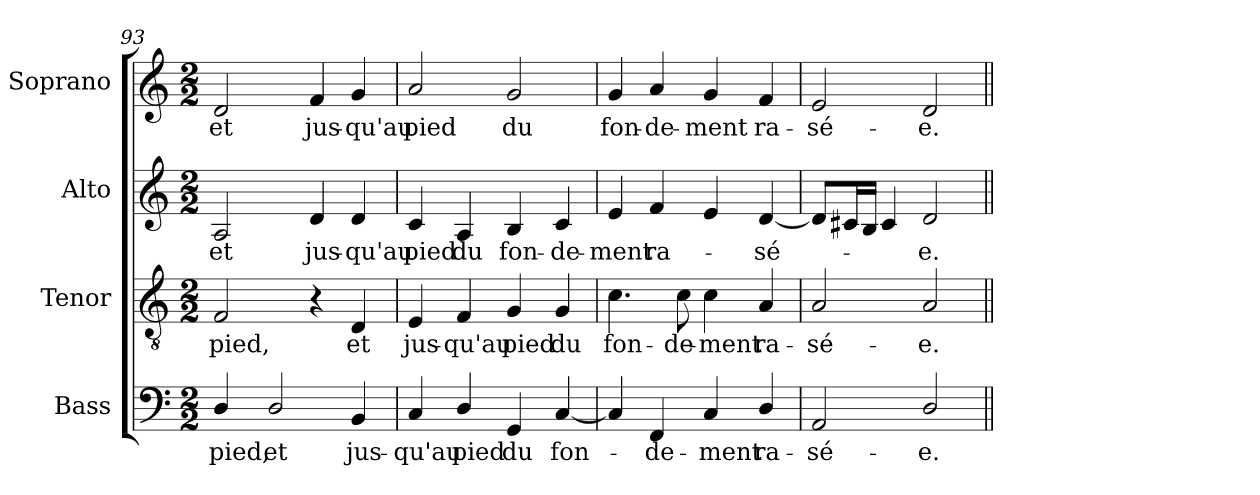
**kern	**text	**kern	**text	**kern	**text	**kern	**text
*part4	*part4	*part3	*part3	*part2	*part2	*part1	*part1
*staff4	*staff4	*staff3	*staff3	*staff2	*staff2	*staff1	*staff1
*I"Bass	*	*I"Tenor	*	*I"Alto	*	*I"Soprano	*
*I'B.	*	*I'T.	*	*I'A.	*	*I'S.	*
!!LO:PB:g=z
*clefF4	*	*clefGv2	*	*clefG2	*	*clefG2	*
*	*	*ITrd7c12	*	*	*	*	*
*k[]	*	*k[]	*	*k[]	*	*k[]	*
*C:	*	*C:	*	*C:	*	*C:	*
*M2/2	*	*M2/2	*	*M2/2	*	*M2/2	*
=93	=93	=93	=93	=93	=93	=93	=93
!	!LO:LY:b:color=#000000	!	!	!	!	!	!
!	!	!	!LO:LY:b:color=#000000	!	!	!	!
!	!	!	!	!	!LO:LY:b:color=#000000	!	!
!	!	!	!	!	!	!	!LO:LY:b:color=#000000
4Di/	pied,	2FFi/	pied,	2Ai/	et	2di/	et
!	!LO:LY:b:color=#000000	!	!	!	!	!	!
2Di/	et	.	.	.	.	.	.
!	!	!	!	!	!LO:LY:b:color=#000000	!	!
!	!	!	!	!	!	!	!LO:LY:b:color=#000000
.	.	4r	.	4di/	jus-	4fi/	jus-
!	!LO:LY:b:color=#000000	!	!	!	!	!	!
!	!	!	!LO:LY:b:color=#000000	!	!	!	!
!	!	!	!	!	!LO:LY:b:color=#000000	!	!
!	!	!	!	!	!	!	!LO:LY:b:color=#000000
4BBi/	jus-	4DDi/	et	4di/	-qu'au	4gi/	-qu'au
=94	=94	=94	=94	=94	=94	=94	=94
!	!LO:LY:b:color=#000000	!	!	!	!	!	!
!	!	!	!LO:LY:b:color=#000000	!	!	!	!
!	!	!	!	!	!LO:LY:b:color=#000000	!	!
!	!	!	!	!	!	!	!LO:LY:b:color=#000000
4Ci/	-qu'au	4EEi/	jus-	4ci/	pied	2ai/	pied
!	!LO:LY:b:color=#000000	!	!	!	!	!	!
!	!	!	!LO:LY:b:color=#000000	!	!	!	!
!	!	!	!	!	!LO:LY:b:color=#000000	!	!
4Di/	pied	4FFi/	-qu'au	4Ai/	du	.	.
!	!LO:LY:b:color=#000000	!	!	!	!	!	!
!	!	!	!LO:LY:b:color=#000000	!	!	!	!
!	!	!	!	!	!LO:LY:b:color=#000000	!	!
!	!	!	!	!	!	!	!LO:LY:b:color=#000000
4GGi/	du	4GGi/	pied	4Bi/	fon-	2gi/	du
!	!LO:LY:b:color=#000000	!	!	!	!	!	!
!	!	!	!LO:LY:b:color=#000000	!	!	!	!
!	!	!	!	!	!LO:LY:b:color=#000000	!	!
[4Ci/	fon-	4GGi/	du	4ci/	-de-	.	.
=95	=95	=95	=95	=95	=95	=95	=95
!	!	!	!LO:LY:b:color=#000000	!	!	!	!
!	!	!	!	!	!LO:LY:b:color=#000000	!	!
!	!	!	!	!	!	!	!LO:LY:b:color=#000000
4Ci/]	.	4.Ci\	fon-	4ei/	-ment	4gi/	fon-
!	!LO:LY:b:color=#000000	!	!	!	!	!	!
!	!	!	!	!	!LO:LY:b:color=#000000	!	!
!	!	!	!	!	!	!	!LO:LY:b:color=#000000
4FFi/	-de-	.	.	4fi/	ra-	4ai/	-de-
!	!	!	!LO:LY:b:color=#000000	!	!	!	!
.	.	8Ci\	-de-	.	.	.	.
!	!LO:LY:b:color=#000000	!	!	!	!	!	!
!	!	!	!LO:LY:b:color=#000000	!	!	!	!
!	!	!	!	!	!	!	!LO:LY:b:color=#000000
4Ci/	-ment	4Ci\	-ment	4ei/	.	4gi/	-ment
!	!LO:LY:b:color=#000000	!	!	!	!	!	!
!	!	!	!LO:LY:b:color=#000000	!	!	!	!
!	!	!	!	!	!LO:LY:b:color=#000000	!	!
!	!	!	!	!	!	!	!LO:LY:b:color=#000000
4Di/	ra-	4AAi/	ra-	[4di/	-sé-	4fi/	ra-
=96	=96	=96	=96	=96	=96	=96	=96
!	!LO:LY:b:color=#000000	!	!	!	!	!	!
!	!	!	!LO:LY:b:color=#000000	!	!	!	!
!	!	!	!	!	!	!	!LO:LY:b:color=#000000
2AAi/	-sé-	2AAi/	-sé-	8di/L]	.	2ei/	-sé-
.	.	.	.	16c#Xi/L	.	.	.
.	.	.	.	16Bi/JJ	.	.	.
.	.	.	.	4c#i/	.	.	.
!	!LO:LY:b:color=#000000	!	!	!	!	!	!
!	!	!	!LO:LY:b:color=#000000	!	!	!	!
!	!	!	!	!	!LO:LY:b:color=#000000	!	!
!	!	!	!	!	!	!	!LO:LY:b:color=#000000
2Di/	-e.	2AAi/	-e.	2di/	-e.	2di/	-e.
=||	=||	=||	=||	=||	=||	=||	=||
*-	*-	*-	*-	*-	*-	*-	*-
